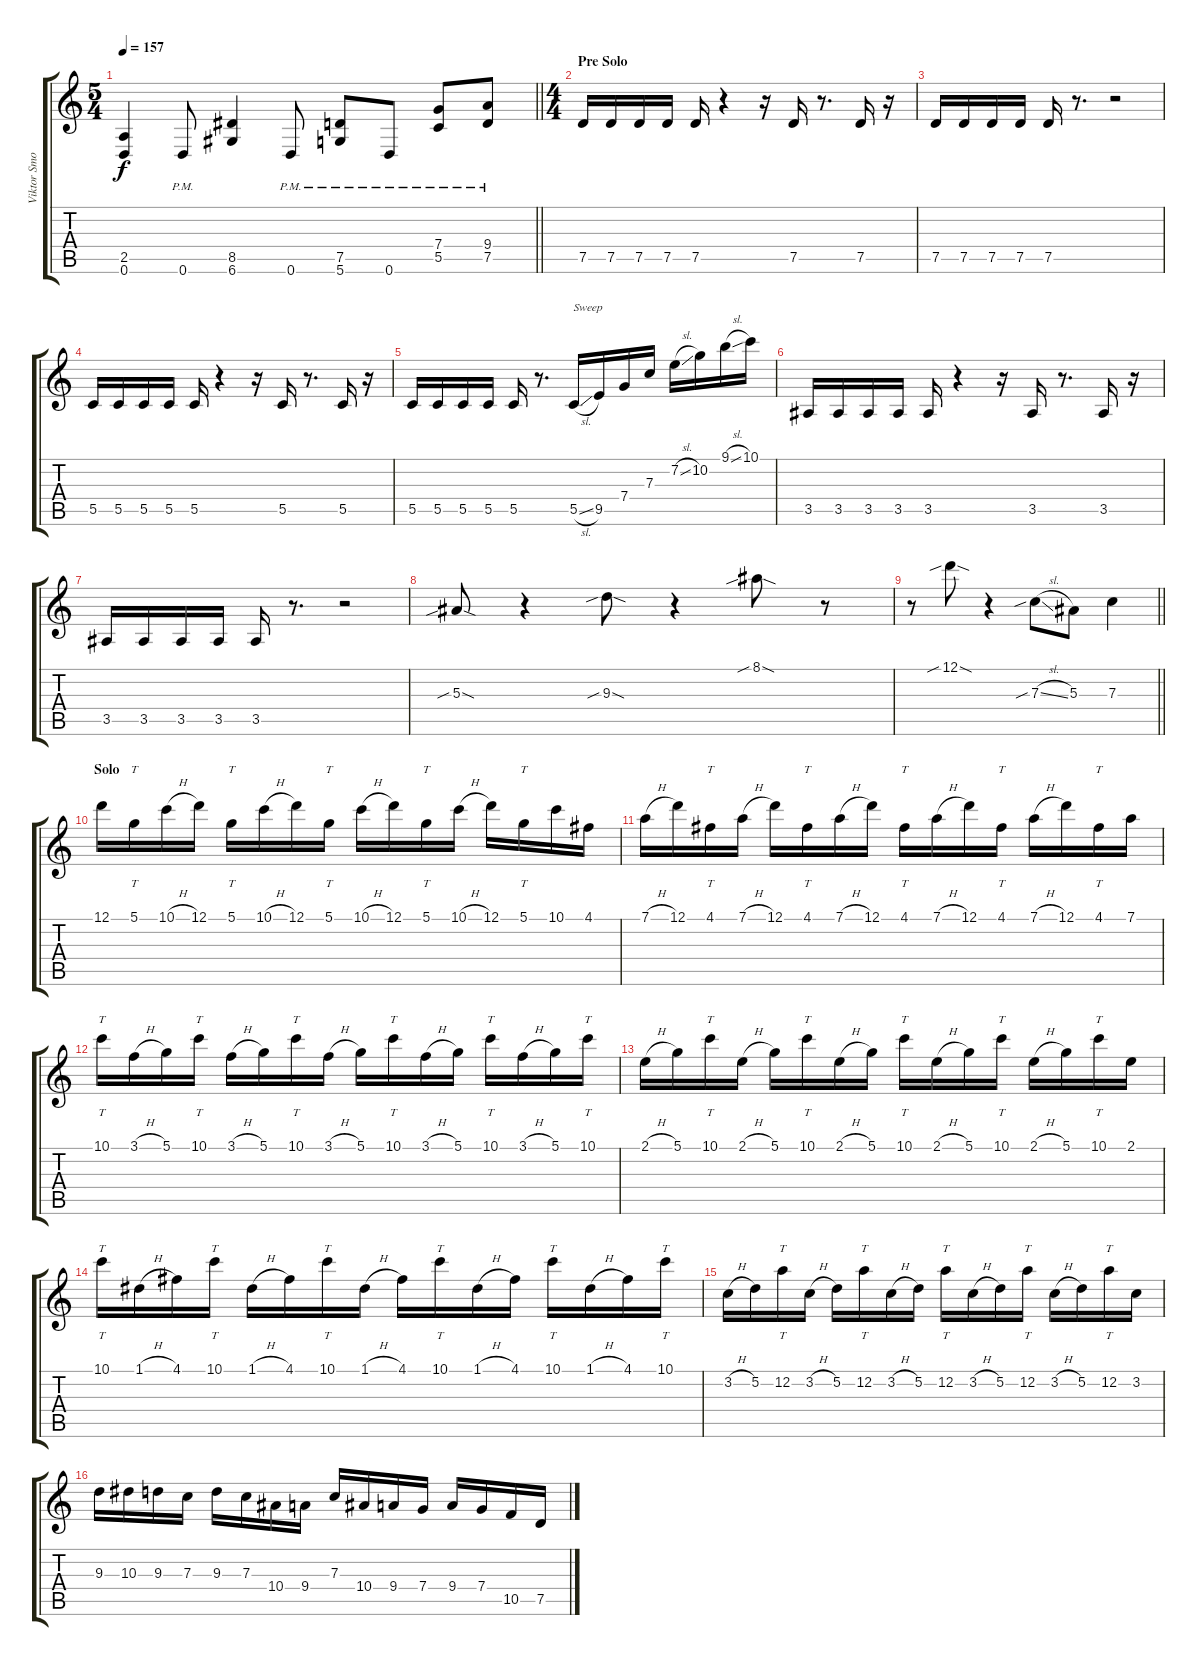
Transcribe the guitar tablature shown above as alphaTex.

\track ("Viktor Smolski" "Viktor Smo") {instrument distortionguitar}
\staff {score tabs}
\tuning (D4 A3 F3 C3 G2 D2) {hide}
\ts (5 4)
\tempo 157
\clef g2
\barLineRight lightlight
\ks c
(2.5 0.6).4{dy f} 0.6{pm}.8 (8.5 6.6).4 0.6{pm}.8 (7.5{pm} 5.6).8 0.6{pm}.8 (7.4{pm} 5.5).8 (9.4{pm} 7.5).8 |
\ts (4 4)
\section ("" "Pre Solo")
7.5.16 7.5.16 7.5.16 7.5.16 7.5.16 r.4 r.16 7.5.16 r.8{d} 7.5.16 r.16 |
7.5.16 7.5.16 7.5.16 7.5.16 7.5.16 r.8{d} r.2 |
5.5.16 5.5.16 5.5.16 5.5.16 5.5.16 r.4 r.16 5.5.16 r.8{d} 5.5.16 r.16 |
5.5.16 5.5.16 5.5.16 5.5.16 5.5.16 r.8{d} 5.5{sl}.16{txt "Sweep"} 9.5.16 7.4.16 7.3.16 7.2{sl}.16 10.2.16 9.1{sl}.16 10.1.16 |
3.5.16 3.5.16 3.5.16 3.5.16 3.5.16 r.4 r.16 3.5.16 r.8{d} 3.5.16 r.16 |
3.5.16 3.5.16 3.5.16 3.5.16 3.5.16 r.8{d} r.2 |
5.3{sib sod}.8 r.4 9.3{sib sod}.8 r.4 8.1{sib sod}.8 r.8 |
\barLineRight lightlight
r.8 12.1{sib sod}.8 r.4 7.3{sib sl}.8 5.3.8 7.3.4 |
\section ("" "Solo")
12.1.16 5.1.16{tt} 10.1{h}.16 12.1.16 5.1.16{tt} 10.1{h}.16 12.1.16 5.1.16{tt} 10.1{h}.16 12.1.16 5.1.16{tt} 10.1{h}.16 12.1.16 5.1.16{tt} 10.1.16 4.1.16 |
7.1{h}.16 12.1.16 4.1.16{tt} 7.1{h}.16 12.1.16 4.1.16{tt} 7.1{h}.16 12.1.16 4.1.16{tt} 7.1{h}.16 12.1.16 4.1.16{tt} 7.1{h}.16 12.1.16 4.1.16{tt} 7.1.16 |
10.1.16{tt} 3.1{h}.16 5.1.16 10.1.16{tt} 3.1{h}.16 5.1.16 10.1.16{tt} 3.1{h}.16 5.1.16 10.1.16{tt} 3.1{h}.16 5.1.16 10.1.16{tt} 3.1{h}.16 5.1.16 10.1.16{tt} |
2.1{h}.16 5.1.16 10.1.16{tt} 2.1{h}.16 5.1.16 10.1.16{tt} 2.1{h}.16 5.1.16 10.1.16{tt} 2.1{h}.16 5.1.16 10.1.16{tt} 2.1{h}.16 5.1.16 10.1.16{tt} 2.1.16 |
10.1.16{tt} 1.1{h}.16 4.1.16 10.1.16{tt} 1.1{h}.16 4.1.16 10.1.16{tt} 1.1{h}.16 4.1.16 10.1.16{tt} 1.1{h}.16 4.1.16 10.1.16{tt} 1.1{h}.16 4.1.16 10.1.16{tt} |
3.2{h}.16 5.2.16 12.2.16{tt} 3.2{h}.16 5.2.16 12.2.16{tt} 3.2{h}.16 5.2.16 12.2.16{tt} 3.2{h}.16 5.2.16 12.2.16{tt} 3.2{h}.16 5.2.16 12.2.16{tt} 3.2.16 |
9.3.16 10.3.16 9.3.16 7.3.16 9.3.16 7.3.16 10.4.16 9.4.16 7.3.16 10.4.16 9.4.16 7.4.16 9.4.16 7.4.16 10.5.16 7.5.16
